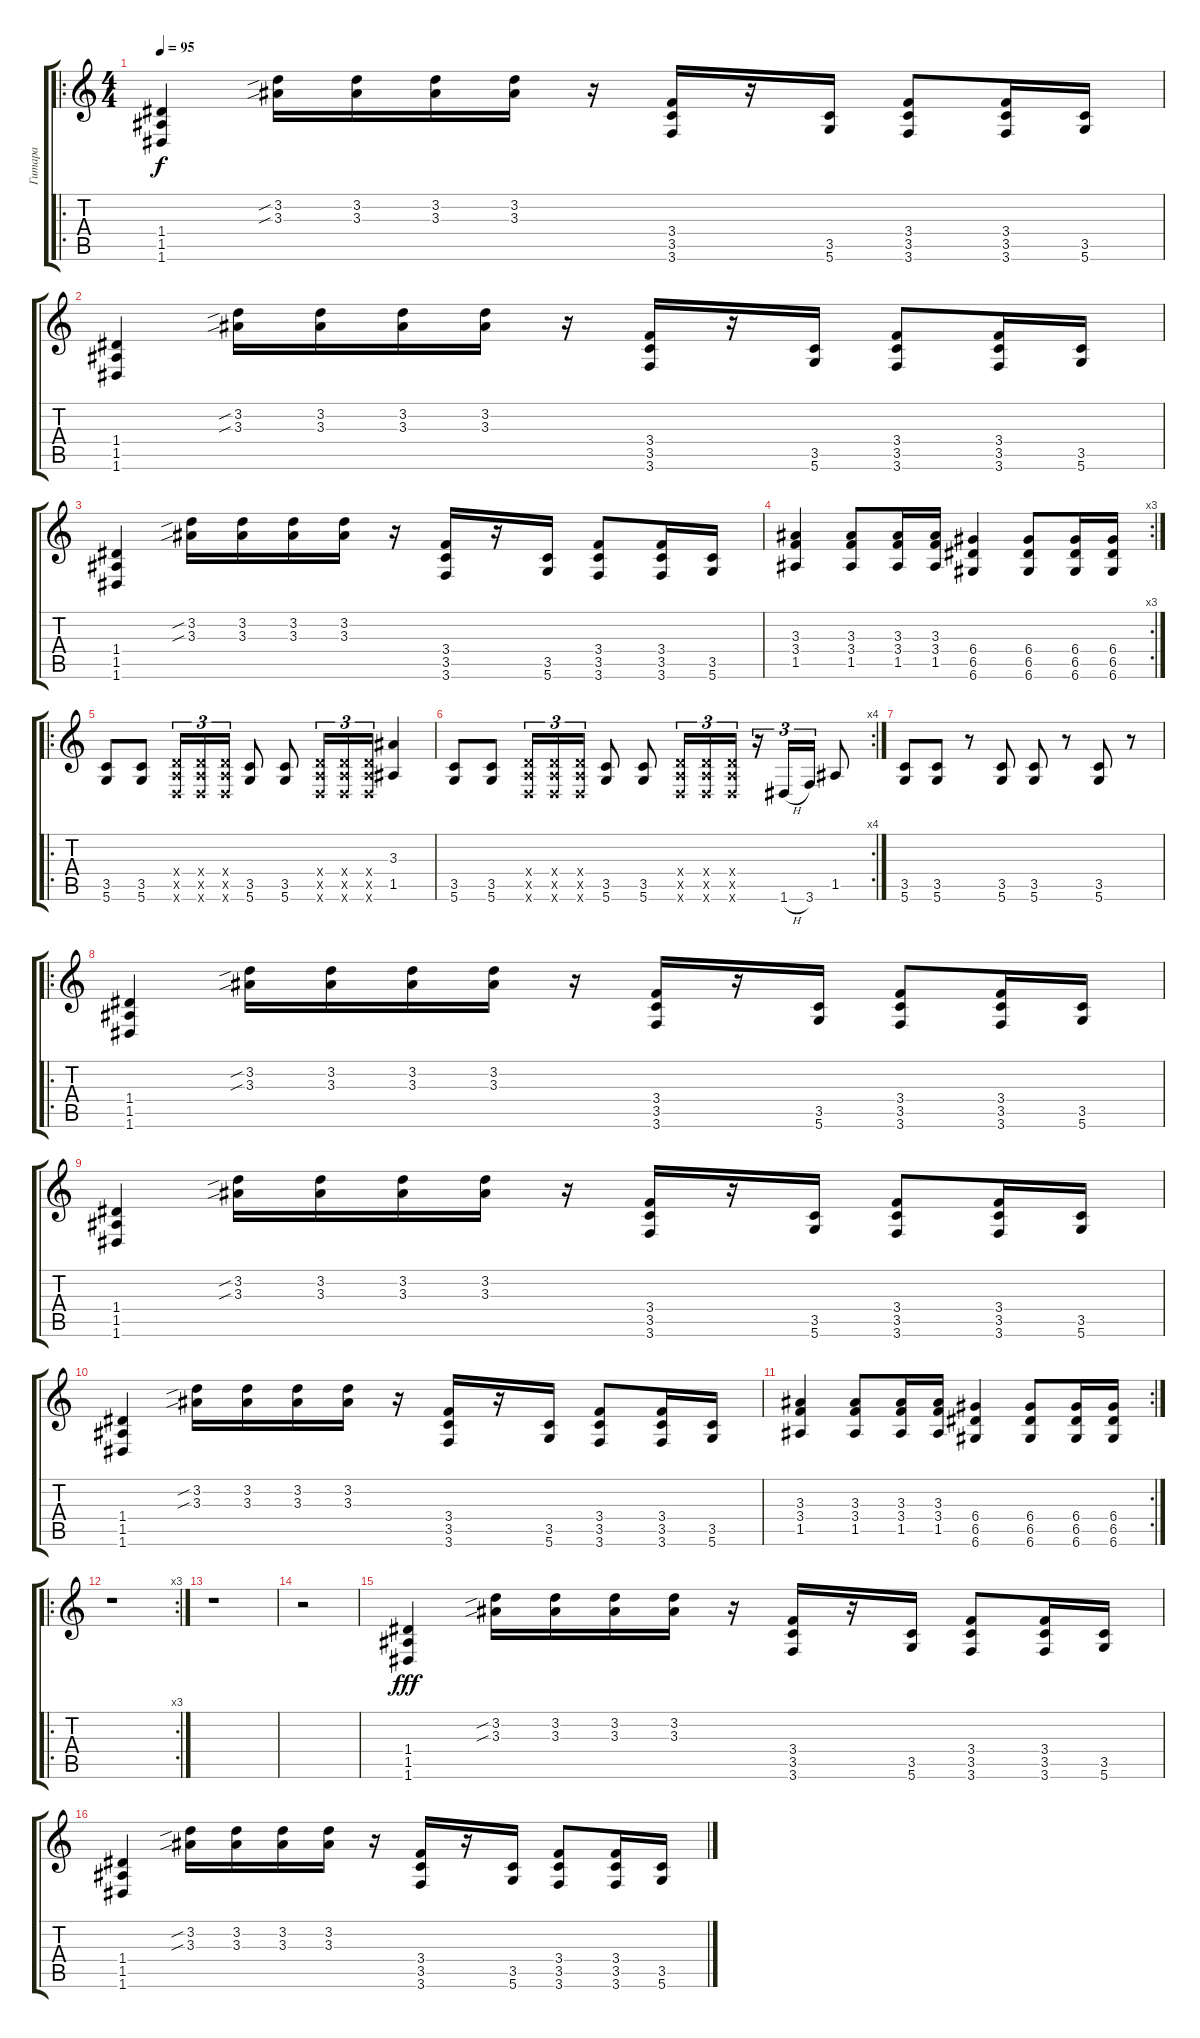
\track ("Гитара" "Гитара") {instrument distortionguitar}
\staff {score tabs}
\tuning (E4 B3 G3 D3 A2 D2) {hide}
\ro
\ts (4 4)
\tempo 95
\clef g2
\ks c
(1.4 1.5 1.6).4{dy f} (3.2{sib} 3.3{sib}).16 (3.2 3.3).16 (3.2 3.3).16 (3.2 3.3).16 r.16 (3.4 3.5 3.6).16 r.16 (3.5 5.6).16 (3.4 3.5 3.6).8 (3.4 3.5 3.6).16 (3.5 5.6).16 |
(1.4 1.5 1.6).4 (3.2{sib} 3.3{sib}).16 (3.2 3.3).16 (3.2 3.3).16 (3.2 3.3).16 r.16 (3.4 3.5 3.6).16 r.16 (3.5 5.6).16 (3.4 3.5 3.6).8 (3.4 3.5 3.6).16 (3.5 5.6).16 |
(1.4 1.5 1.6).4 (3.2{sib} 3.3{sib}).16 (3.2 3.3).16 (3.2 3.3).16 (3.2 3.3).16 r.16 (3.4 3.5 3.6).16 r.16 (3.5 5.6).16 (3.4 3.5 3.6).8 (3.4 3.5 3.6).16 (3.5 5.6).16 |
\rc 3
(3.3 3.4 1.5).4 (3.3 3.4 1.5).8 (3.3 3.4 1.5).16 (3.3 3.4 1.5).16 (6.4 6.5 6.6).4 (6.4 6.5 6.6).8 (6.4 6.5 6.6).16 (6.4 6.5 6.6).16 |
\ro
(3.5 5.6).8 (3.5 5.6).8 (0.4{x} 0.5{x} 0.6{x}).16{tu (3 2)} (0.4{x} 0.5{x} 0.6{x}).16{tu (3 2)} (0.4{x} 0.5{x} 0.6{x}).16{tu (3 2)} (3.5 5.6).8 (3.5 5.6).8 (0.4{x} 0.5{x} 0.6{x}).16{tu (3 2)} (0.4{x} 0.5{x} 0.6{x}).16{tu (3 2)} (0.4{x} 0.5{x} 0.6{x}).16{tu (3 2)} (3.3 1.5).4 |
\rc 4
(3.5 5.6).8 (3.5 5.6).8 (0.4{x} 0.5{x} 0.6{x}).16{tu (3 2)} (0.4{x} 0.5{x} 0.6{x}).16{tu (3 2)} (0.4{x} 0.5{x} 0.6{x}).16{tu (3 2)} (3.5 5.6).8 (3.5 5.6).8 (0.4{x} 0.5{x} 0.6{x}).16{tu (3 2)} (0.4{x} 0.5{x} 0.6{x}).16{tu (3 2)} (0.4{x} 0.5{x} 0.6{x}).16{tu (3 2)} r.16{tu (3 2)} 1.6{h}.16{tu (3 2)} 3.6.16{tu (3 2)} 1.5.8 |
(3.5 5.6).8 (3.5 5.6).8 r.8 (3.5 5.6).8 (3.5 5.6).8 r.8 (3.5 5.6).8 r.8 |
\ro
(1.4 1.5 1.6).4 (3.2{sib} 3.3{sib}).16 (3.2 3.3).16 (3.2 3.3).16 (3.2 3.3).16 r.16 (3.4 3.5 3.6).16 r.16 (3.5 5.6).16 (3.4 3.5 3.6).8 (3.4 3.5 3.6).16 (3.5 5.6).16 |
(1.4 1.5 1.6).4 (3.2{sib} 3.3{sib}).16 (3.2 3.3).16 (3.2 3.3).16 (3.2 3.3).16 r.16 (3.4 3.5 3.6).16 r.16 (3.5 5.6).16 (3.4 3.5 3.6).8 (3.4 3.5 3.6).16 (3.5 5.6).16 |
(1.4 1.5 1.6).4 (3.2{sib} 3.3{sib}).16 (3.2 3.3).16 (3.2 3.3).16 (3.2 3.3).16 r.16 (3.4 3.5 3.6).16 r.16 (3.5 5.6).16 (3.4 3.5 3.6).8 (3.4 3.5 3.6).16 (3.5 5.6).16 |
\rc 2
(3.3 3.4 1.5).4 (3.3 3.4 1.5).8 (3.3 3.4 1.5).16 (3.3 3.4 1.5).16 (6.4 6.5 6.6).4 (6.4 6.5 6.6).8 (6.4 6.5 6.6).16 (6.4 6.5 6.6).16 |
\ro
\rc 3
r.1 |
r.1 |
r.2 |
(1.4 1.5 1.6).4{dy fff} (3.2{sib} 3.3{sib}).16 (3.2 3.3).16 (3.2 3.3).16 (3.2 3.3).16 r.16 (3.4 3.5 3.6).16 r.16 (3.5 5.6).16 (3.4 3.5 3.6).8 (3.4 3.5 3.6).16 (3.5 5.6).16 |
(1.4 1.5 1.6).4 (3.2{sib} 3.3{sib}).16 (3.2 3.3).16 (3.2 3.3).16 (3.2 3.3).16 r.16 (3.4 3.5 3.6).16 r.16 (3.5 5.6).16 (3.4 3.5 3.6).8 (3.4 3.5 3.6).16 (3.5 5.6).16
